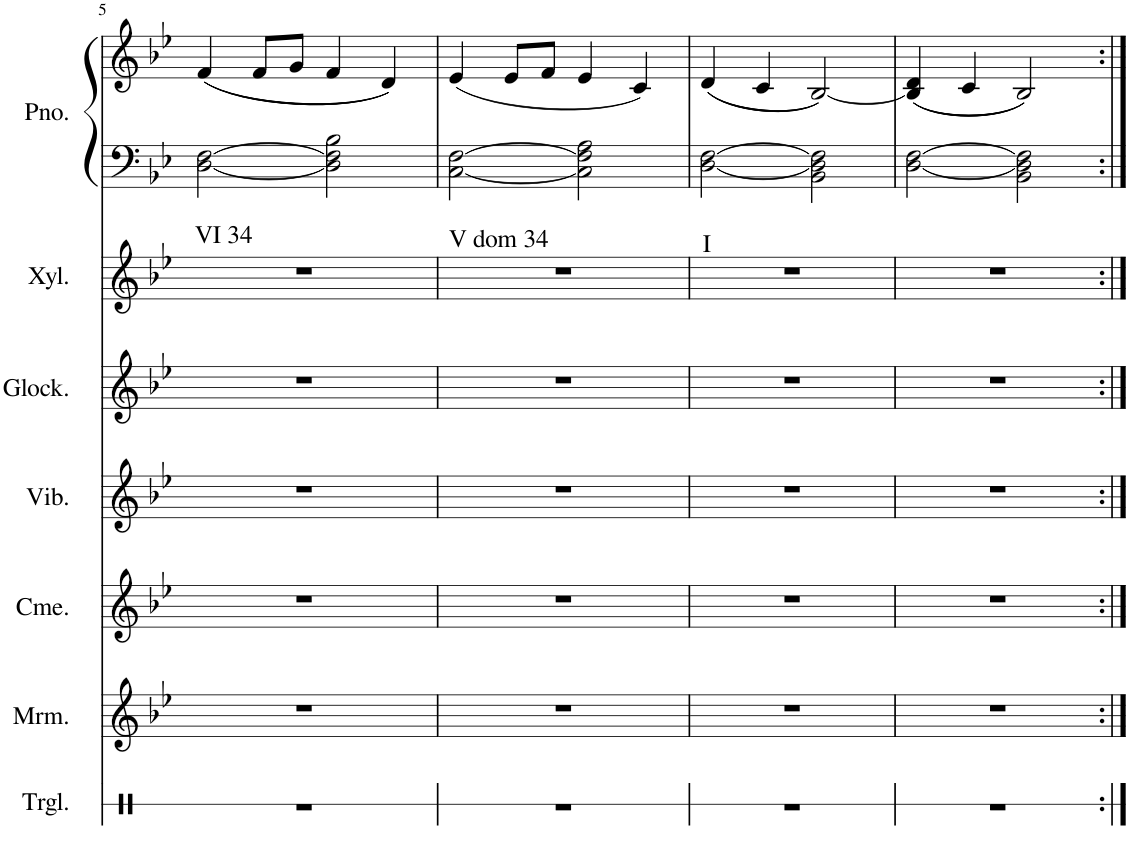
**kern	**kern	**kern	**kern	**kern	**kern	**kern	**kern
*part7	*part6	*part5	*part4	*part3	*part2	*part1	*part1
*staff8	*staff7	*staff6	*staff5	*staff4	*staff3	*staff2	*staff1
*I"Triangle	*I"Marimba	*I"Chimes	*I"Vibraphone	*I"Glockenspiel	*I"Xylophone	*I"Piano	*
*I'Trgl.	*I'Mrm.	*I'Cme.	*I'Vib.	*I'Glock.	*I'Xyl.	*I'Pno.	*
!!LO:PB:g=z
*clefX	*clefG2	*clefG2	*clefG2	*clefG2	*clefG2	*clefF4	*clefG2
*	*	*	*	*Trd-14c-24	*Trd-7c-12	*	*
*k[]	*k[b-e-]	*k[b-e-]	*k[b-e-]	*k[b-e-]	*k[b-e-]	*k[b-e-]	*k[b-e-]
*M4/4	*M4/4	*M4/4	*M4/4	*M4/4	*M4/4	*M4/4	*M4/4
=5	=5	=5	=5	=5	=5	=5	=5
!	!	!	!	!	!	!LO:TX:b:t=VI 34	!
1r	1r	1r	1r	1r	1r	[2D\ [2F\	((4f/
.	.	.	.	.	.	.	8f/L
.	.	.	.	.	.	.	8g/J
.	.	.	.	.	.	2D\] 2F\] 2B-\	4f/
.	.	.	.	.	.	.	4d/))
=6	=6	=6	=6	=6	=6	=6	=6
!	!	!	!	!	!	!LO:TX:b:t=V dom 34	!
1r	1r	1r	1r	1r	1r	[2C\ [2F\	(4e-/
.	.	.	.	.	.	.	8e-/L
.	.	.	.	.	.	.	8f/J
.	.	.	.	.	.	2C\] 2F\] 2A\	4e-/
.	.	.	.	.	.	.	4c/)
=7	=7	=7	=7	=7	=7	=7	=7
!	!	!	!	!	!	!LO:TX:b:t=I	!
1r	1r	1r	1r	1r	1r	[2D\ [2F\	((4d/
.	.	.	.	.	.	.	4c/
.	.	.	.	.	.	2BB-\ 2D\] 2F\]	[2B-/))
=8	=8	=8	=8	=8	=8	=8	=8
1r	1r	1r	1r	1r	1r	[2D\ [2F\	((4B-/] 4d/
.	.	.	.	.	.	.	4c/
.	.	.	.	.	.	2BB-\ 2D\] 2F\]	2B-/))
=:|!	=:|!	=:|!	=:|!	=:|!	=:|!	=:|!	=:|!
*-	*-	*-	*-	*-	*-	*-	*-
